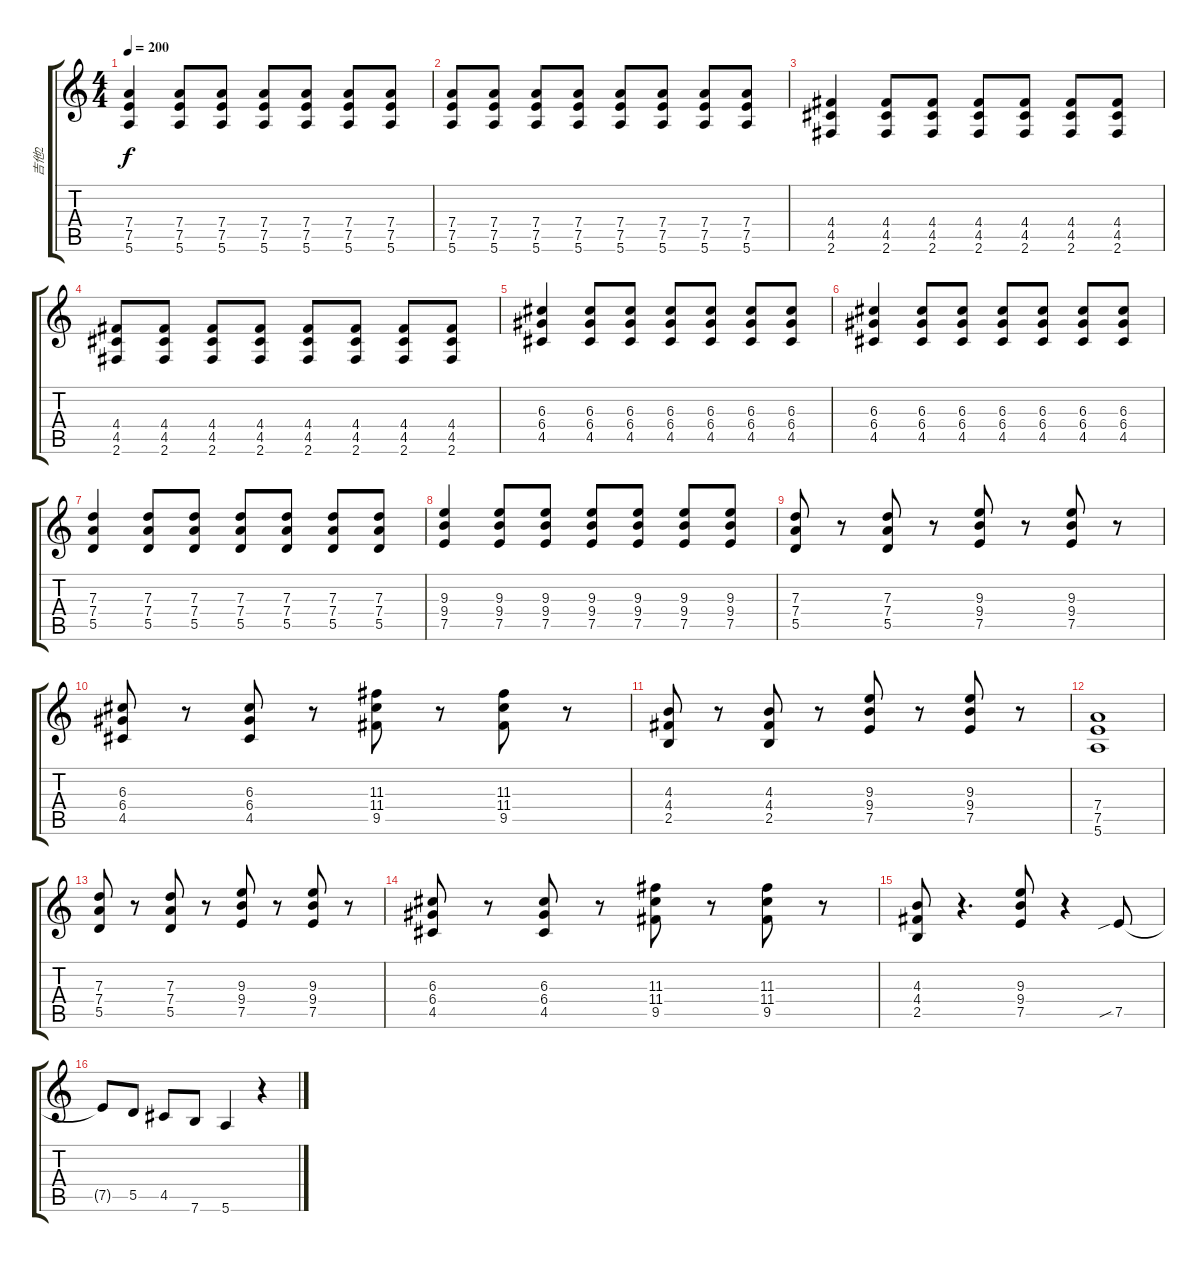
\track ("吉他2" "吉他2") {instrument overdrivenguitar}
\staff {score tabs}
\tuning (E4 B3 G3 D3 A2 E2) {hide}
\ts (4 4)
\tempo 200
\clef g2
\ks c
(7.4 7.5 5.6).4{dy f} (7.4 7.5 5.6).8 (7.4 7.5 5.6).8 (7.4 7.5 5.6).8 (7.4 7.5 5.6).8 (7.4 7.5 5.6).8 (7.4 7.5 5.6).8 |
(7.4 7.5 5.6).8 (7.4 7.5 5.6).8 (7.4 7.5 5.6).8 (7.4 7.5 5.6).8 (7.4 7.5 5.6).8 (7.4 7.5 5.6).8 (7.4 7.5 5.6).8 (7.4 7.5 5.6).8 |
(4.4 4.5 2.6).4 (4.4 4.5 2.6).8 (4.4 4.5 2.6).8 (4.4 4.5 2.6).8 (4.4 4.5 2.6).8 (4.4 4.5 2.6).8 (4.4 4.5 2.6).8 |
(4.4 4.5 2.6).8 (4.4 4.5 2.6).8 (4.4 4.5 2.6).8 (4.4 4.5 2.6).8 (4.4 4.5 2.6).8 (4.4 4.5 2.6).8 (4.4 4.5 2.6).8 (4.4 4.5 2.6).8 |
(6.3 6.4 4.5).4 (6.3 6.4 4.5).8 (6.3 6.4 4.5).8 (6.3 6.4 4.5).8 (6.3 6.4 4.5).8 (6.3 6.4 4.5).8 (6.3 6.4 4.5).8 |
(6.3 6.4 4.5).4 (6.3 6.4 4.5).8 (6.3 6.4 4.5).8 (6.3 6.4 4.5).8 (6.3 6.4 4.5).8 (6.3 6.4 4.5).8 (6.3 6.4 4.5).8 |
(7.3 7.4 5.5).4 (7.3 7.4 5.5).8 (7.3 7.4 5.5).8 (7.3 7.4 5.5).8 (7.3 7.4 5.5).8 (7.3 7.4 5.5).8 (7.3 7.4 5.5).8 |
(9.3 9.4 7.5).4 (9.3 9.4 7.5).8 (9.3 9.4 7.5).8 (9.3 9.4 7.5).8 (9.3 9.4 7.5).8 (9.3 9.4 7.5).8 (9.3 9.4 7.5).8 |
(7.3 7.4 5.5).8 r.8 (7.3 7.4 5.5).8 r.8 (9.3 9.4 7.5).8 r.8 (9.3 9.4 7.5).8 r.8 |
(6.3 6.4 4.5).8 r.8 (6.3 6.4 4.5).8 r.8 (11.3 11.4 9.5).8 r.8 (11.3 11.4 9.5).8 r.8 |
(4.3 4.4 2.5).8 r.8 (4.3 4.4 2.5).8 r.8 (9.3 9.4 7.5).8 r.8 (9.3 9.4 7.5).8 r.8 |
(7.4 7.5 5.6).1 |
(7.3 7.4 5.5).8 r.8 (7.3 7.4 5.5).8 r.8 (9.3 9.4 7.5).8 r.8 (9.3 9.4 7.5).8 r.8 |
(6.3 6.4 4.5).8 r.8 (6.3 6.4 4.5).8 r.8 (11.3 11.4 9.5).8 r.8 (11.3 11.4 9.5).8 r.8 |
(4.3 4.4 2.5).8 r.4{d} (9.3 9.4 7.5).8 r.4 7.5{sib}.8 |
7.5{t}.8 5.5.8 4.5.8 7.6.8 5.6.4 r.4
